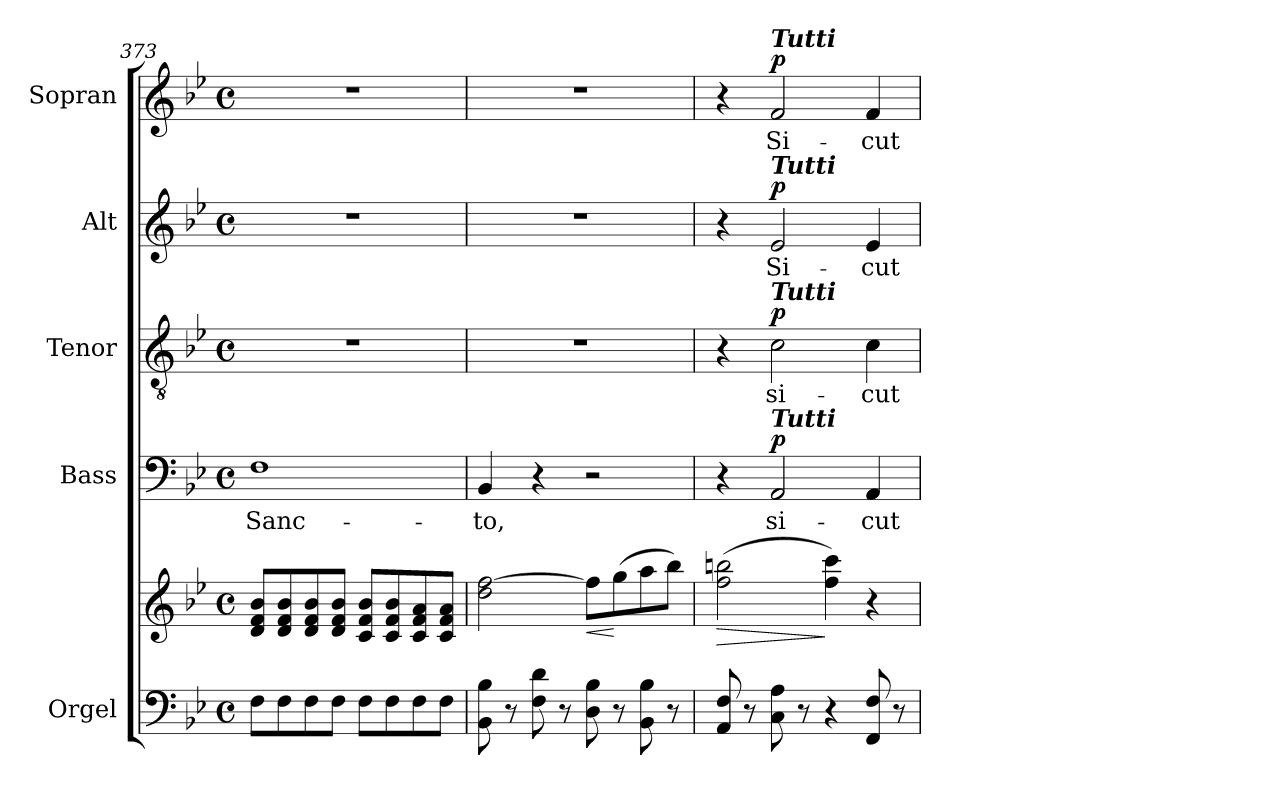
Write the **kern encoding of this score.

**kern	**kern	**dynam	**kern	**text	**dynam	**kern	**text	**dynam	**kern	**text	**dynam	**kern	**text	**dynam
*part5	*part5	*part5	*part4	*part4	*part4	*part3	*part3	*part3	*part2	*part2	*part2	*part1	*part1	*part1
*staff6	*staff5	*staff5/6	*staff4	*staff4	*staff4	*staff3	*staff3	*staff3	*staff2	*staff2	*staff2	*staff1	*staff1	*staff1
*I"Orgel	*	*	*I"Bass	*	*	*I"Tenor	*	*	*I"Alt	*	*	*I"Sopran	*	*
*I'Org.	*	*	*I'B.	*	*	*I'T.	*	*	*I'A.	*	*	*I'S.	*	*
*clefF4	*clefG2	*	*clefF4	*	*	*clefGv2	*	*	*clefG2	*	*	*clefG2	*	*
*k[b-e-]	*k[b-e-]	*	*k[b-e-]	*	*	*k[b-e-]	*	*	*k[b-e-]	*	*	*k[b-e-]	*	*
*B-:	*B-:	*	*B-:	*	*	*B-:	*	*	*B-:	*	*	*B-:	*	*
*M4/4	*M4/4	*	*M4/4	*	*	*M4/4	*	*	*M4/4	*	*	*M4/4	*	*
*met(c)	*met(c)	*	*met(c)	*	*	*met(c)	*	*	*met(c)	*	*	*met(c)	*	*
=373	=373	=373	=373	=373	=373	=373	=373	=373	=373	=373	=373	=373	=373	=373
!	!	!	!	!LO:LY:b	!	!	!	!	!	!	!	!	!	!
8F\L	8d/ 8f/ 8b-/L	.	1F	Sanc-	.	1r	.	.	1r	.	.	1r	.	.
8F\	8d/ 8f/ 8b-/	.	.	.	.	.	.	.	.	.	.	.	.	.
8F\	8d/ 8f/ 8b-/	.	.	.	.	.	.	.	.	.	.	.	.	.
8F\J	8d/ 8f/ 8b-/J	.	.	.	.	.	.	.	.	.	.	.	.	.
8F\L	8c/ 8f/ 8b-/L	.	.	.	.	.	.	.	.	.	.	.	.	.
8F\	8c/ 8f/ 8b-/	.	.	.	.	.	.	.	.	.	.	.	.	.
8F\	8c/ 8f/ 8a/	.	.	.	.	.	.	.	.	.	.	.	.	.
8F\J	8c/ 8f/ 8a/J	.	.	.	.	.	.	.	.	.	.	.	.	.
!!LO:LB:g=z
=374	=374	=374	=374	=374	=374	=374	=374	=374	=374	=374	=374	=374	=374	=374
!	!	!	!	!LO:LY:b	!	!	!	!	!	!	!	!	!	!
8BB-\ 8B-\	2dd\ [2ff\	.	4BB-/	-to,	.	1r	.	.	1r	.	.	1r	.	.
8r	.	.	.	.	.	.	.	.	.	.	.	.	.	.
8F\ 8d\	.	.	4r	.	.	.	.	.	.	.	.	.	.	.
8r	.	.	.	.	.	.	.	.	.	.	.	.	.	.
!	!	!LO:HP:b	!	!	!	!	!	!	!	!	!	!	!	!
8D\ 8B-\	8ff\L]	<	2r	.	.	.	.	.	.	.	.	.	.	.
8r	(>8gg\	[	.	.	.	.	.	.	.	.	.	.	.	.
8BB-\ 8B-\	8aa\	.	.	.	.	.	.	.	.	.	.	.	.	.
8r	8bb-\J)	.	.	.	.	.	.	.	.	.	.	.	.	.
=375	=375	=375	=375	=375	=375	=375	=375	=375	=375	=375	=375	=375	=375	=375
!	!	!LO:HP:b	!	!	!	!	!	!	!	!	!	!	!	!
8AA/ 8F/	(>2ff\ 2bbn\	>	4r	.	.	4r	.	.	4r	.	.	4r	.	.
8r	.	.	.	.	.	.	.	.	.	.	.	.	.	.
!	!	!	!	!	!	!	!	!	!	!	!	!LO:TX:a:Bi:t=Tutti	!	!
!	!	!	!	!	!	!	!	!	!LO:TX:a:Bi:t=Tutti	!	!	!	!	!
!	!	!	!	!	!	!LO:TX:a:Bi:t=Tutti	!	!	!	!	!	!	!	!
!	!	!	!LO:TX:a:Bi:t=Tutti	!	!	!	!	!	!	!	!	!	!	!
!	!	!	!	!LO:LY:b	!LO:DY:a	!	!LO:LY:b	!LO:DY:a	!	!LO:LY:b	!LO:DY:a	!	!LO:LY:b	!LO:DY:a
8C\ 8A\	.	.	2AA/	si-	p	2c\	si-	p	2e-/	Si-	p	2f/	Si-	p
8r	.	.	.	.	.	.	.	.	.	.	.	.	.	.
4r	4ff\ 4ccc\)	]	.	.	.	.	.	.	.	.	.	.	.	.
!	!	!	!	!LO:LY:b	!	!	!LO:LY:b	!	!	!LO:LY:b	!	!	!LO:LY:b	!
8FF/ 8F/	4r	.	4AA/	-cut	.	4c\	-cut	.	4e-/	-cut	.	4f/	-cut	.
8r	.	.	.	.	.	.	.	.	.	.	.	.	.	.
=	=	=	=	=	=	=	=	=	=	=	=	=	=	=
*-	*-	*-	*-	*-	*-	*-	*-	*-	*-	*-	*-	*-	*-	*-
